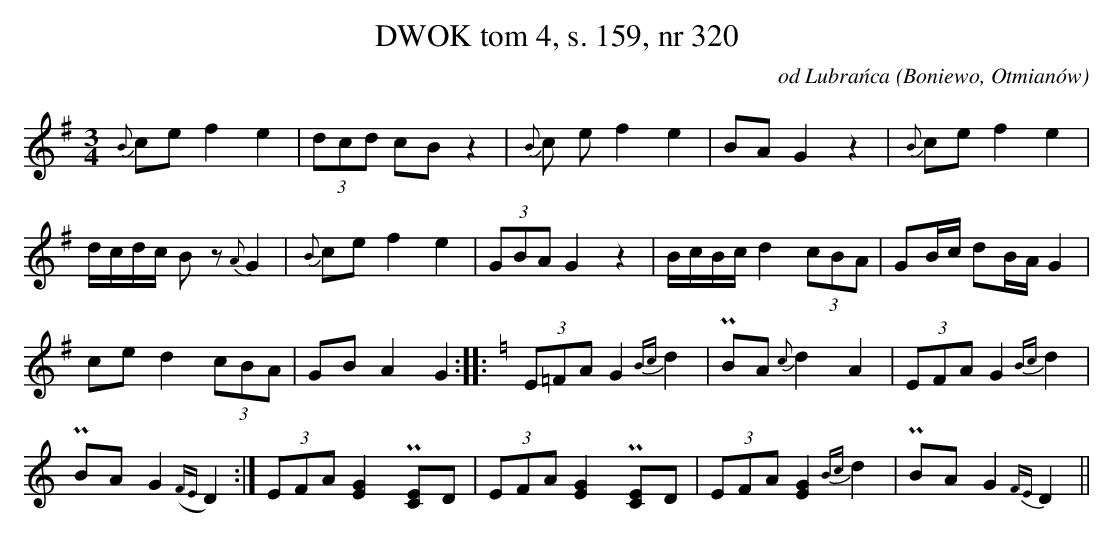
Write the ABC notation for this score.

X:1
T: DWOK tom 4, s. 159, nr 320
O: od Lubrańca (Boniewo, Otmianów)
L: 1/16
M: 3/4
K: G
{B}c2e2 f4 e4 | (3d2c2d2 c2B2 z4 |{B}c2 e2 f4 e4 | B2A2 G4 z4 | {B}c2e2 f4 e4 |
dcdc B2 z2 {A}G4 |{B}c2e2 f4 e4 | (3G2B2A2 G4 z4 | BcBc d4 (3c2B2A2 | G2Bc d2BA G4 |
c2e2 d4 (3c2B2A2 | G2B2 A4 G4 :: [K:C] (3E2=F2A2 G4{Bc}d4 | PB2A2 {c}d4 A4 |(3E2F2A2 G4{Bc}d4 |
PB2A2 G4 ({FE}D4) :| (3E2F2A2 [E4G4] P[C2E2]D2 | (3E2F2A2 [E4G4] P[C2E2]D2 | (3E2F2A2 [E4G4] {Bc}d4 | PB2A2 G4{FE}D4 ||
